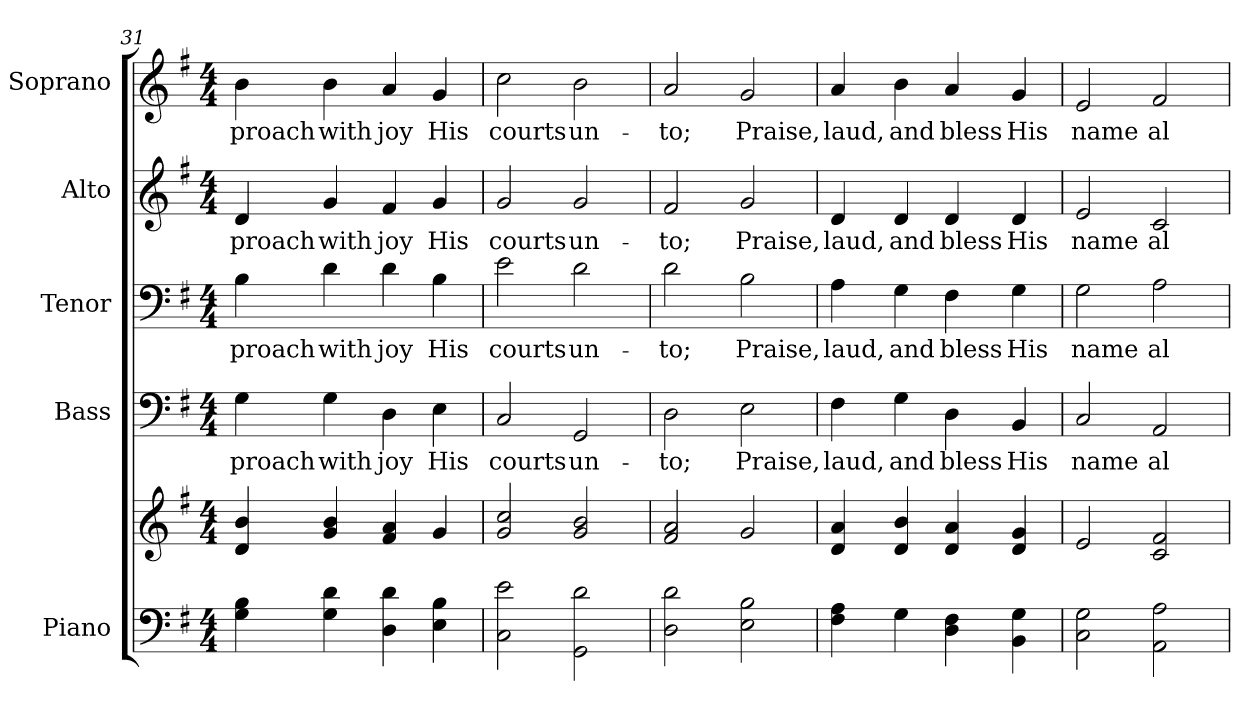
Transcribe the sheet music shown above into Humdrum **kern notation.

**kern	**kern	**kern	**text	**kern	**text	**kern	**text	**kern	**text
*part5	*part5	*part4	*part4	*part3	*part3	*part2	*part2	*part1	*part1
*staff6	*staff5	*staff4	*staff4	*staff3	*staff3	*staff2	*staff2	*staff1	*staff1
*I"Piano	*	*I"Bass	*	*I"Tenor	*	*I"Alto	*	*I"Soprano	*
*I'Pno.	*	*I'B.	*	*I'T.	*	*I'A.	*	*I'S.	*
*clefF4	*clefG2	*clefF4	*	*clefF4	*	*clefG2	*	*clefG2	*
*k[f#]	*k[f#]	*k[f#]	*	*k[f#]	*	*k[f#]	*	*k[f#]	*
*G:	*G:	*G:	*	*G:	*	*G:	*	*G:	*
*M4/4	*M4/4	*M4/4	*	*M4/4	*	*M4/4	*	*M4/4	*
=31	=31	=31	=31	=31	=31	=31	=31	=31	=31
!	!	!	!LO:LY:b:color=#000000	!	!	!	!	!	!
!	!	!	!	!	!LO:LY:b:color=#000000	!	!	!	!
!	!	!	!	!	!	!	!LO:LY:b:color=#000000	!	!
!	!	!	!	!	!	!	!	!	!LO:LY:b:color=#000000
4Gi\ 4Bi	4di/ 4bi	4Gi\	-proach	4Bi\	-proach	4di/	-proach	4bi\	-proach
!	!	!	!LO:LY:b:color=#000000	!	!	!	!	!	!
!	!	!	!	!	!LO:LY:b:color=#000000	!	!	!	!
!	!	!	!	!	!	!	!LO:LY:b:color=#000000	!	!
!	!	!	!	!	!	!	!	!	!LO:LY:b:color=#000000
4Gi\ 4di	4gi/ 4bi	4Gi\	with	4di\	with	4gi/	with	4bi\	with
!	!	!	!LO:LY:b:color=#000000	!	!	!	!	!	!
!	!	!	!	!	!LO:LY:b:color=#000000	!	!	!	!
!	!	!	!	!	!	!	!LO:LY:b:color=#000000	!	!
!	!	!	!	!	!	!	!	!	!LO:LY:b:color=#000000
4Di\ 4di	4f#i/ 4ai	4Di\	joy	4di\	joy	4f#i/	joy	4ai/	joy
!	!	!	!LO:LY:b:color=#000000	!	!	!	!	!	!
!	!	!	!	!	!LO:LY:b:color=#000000	!	!	!	!
!	!	!	!	!	!	!	!LO:LY:b:color=#000000	!	!
!	!	!	!	!	!	!	!	!	!LO:LY:b:color=#000000
4Ei\ 4Bi	4gi/	4Ei\	His	4Bi\	His	4gi/	His	4gi/	His
=32	=32	=32	=32	=32	=32	=32	=32	=32	=32
!	!	!	!LO:LY:b:color=#000000	!	!	!	!	!	!
!	!	!	!	!	!LO:LY:b:color=#000000	!	!	!	!
!	!	!	!	!	!	!	!LO:LY:b:color=#000000	!	!
!	!	!	!	!	!	!	!	!	!LO:LY:b:color=#000000
2Ci\ 2ei	2gi/ 2cci	2Ci/	courts	2ei\	courts	2gi/	courts	2cci\	courts
!	!	!	!LO:LY:b:color=#000000	!	!	!	!	!	!
!	!	!	!	!	!LO:LY:b:color=#000000	!	!	!	!
!	!	!	!	!	!	!	!LO:LY:b:color=#000000	!	!
!	!	!	!	!	!	!	!	!	!LO:LY:b:color=#000000
2GGi\ 2di	2gi/ 2bi	2GGi/	un-	2di\	un-	2gi/	un-	2bi\	un-
!!LO:PB:g=z
=33	=33	=33	=33	=33	=33	=33	=33	=33	=33
!	!	!	!LO:LY:b:color=#000000	!	!	!	!	!	!
!	!	!	!	!	!LO:LY:b:color=#000000	!	!	!	!
!	!	!	!	!	!	!	!LO:LY:b:color=#000000	!	!
!	!	!	!	!	!	!	!	!	!LO:LY:b:color=#000000
2Di\ 2di	2f#i/ 2ai	2Di\	-to;	2di\	-to;	2f#i/	-to;	2ai/	-to;
!	!	!	!LO:LY:b:color=#000000	!	!	!	!	!	!
!	!	!	!	!	!LO:LY:b:color=#000000	!	!	!	!
!	!	!	!	!	!	!	!LO:LY:b:color=#000000	!	!
!	!	!	!	!	!	!	!	!	!LO:LY:b:color=#000000
2Ei\ 2Bi	2gi/	2Ei\	Praise,	2Bi\	Praise,	2gi/	Praise,	2gi/	Praise,
=34	=34	=34	=34	=34	=34	=34	=34	=34	=34
!	!	!	!LO:LY:b:color=#000000	!	!	!	!	!	!
!	!	!	!	!	!LO:LY:b:color=#000000	!	!	!	!
!	!	!	!	!	!	!	!LO:LY:b:color=#000000	!	!
!	!	!	!	!	!	!	!	!	!LO:LY:b:color=#000000
4F#i\ 4Ai	4di/ 4ai	4F#i\	laud,	4Ai\	laud,	4di/	laud,	4ai/	laud,
!	!	!	!LO:LY:b:color=#000000	!	!	!	!	!	!
!	!	!	!	!	!LO:LY:b:color=#000000	!	!	!	!
!	!	!	!	!	!	!	!LO:LY:b:color=#000000	!	!
!	!	!	!	!	!	!	!	!	!LO:LY:b:color=#000000
4Gi\	4di/ 4bi	4Gi\	and	4Gi\	and	4di/	and	4bi\	and
!	!	!	!LO:LY:b:color=#000000	!	!	!	!	!	!
!	!	!	!	!	!LO:LY:b:color=#000000	!	!	!	!
!	!	!	!	!	!	!	!LO:LY:b:color=#000000	!	!
!	!	!	!	!	!	!	!	!	!LO:LY:b:color=#000000
4Di\ 4F#i	4di/ 4ai	4Di\	bless	4F#i\	bless	4di/	bless	4ai/	bless
!	!	!	!LO:LY:b:color=#000000	!	!	!	!	!	!
!	!	!	!	!	!LO:LY:b:color=#000000	!	!	!	!
!	!	!	!	!	!	!	!LO:LY:b:color=#000000	!	!
!	!	!	!	!	!	!	!	!	!LO:LY:b:color=#000000
4BBi\ 4Gi	4di/ 4gi	4BBi/	His	4Gi\	His	4di/	His	4gi/	His
=35	=35	=35	=35	=35	=35	=35	=35	=35	=35
!	!	!	!LO:LY:b:color=#000000	!	!	!	!	!	!
!	!	!	!	!	!LO:LY:b:color=#000000	!	!	!	!
!	!	!	!	!	!	!	!LO:LY:b:color=#000000	!	!
!	!	!	!	!	!	!	!	!	!LO:LY:b:color=#000000
2Ci\ 2Gi	2ei/	2Ci/	name	2Gi\	name	2ei/	name	2ei/	name
!	!	!	!LO:LY:b:color=#000000	!	!	!	!	!	!
!	!	!	!	!	!LO:LY:b:color=#000000	!	!	!	!
!	!	!	!	!	!	!	!LO:LY:b:color=#000000	!	!
!	!	!	!	!	!	!	!	!	!LO:LY:b:color=#000000
2AAi\ 2Ai	2ci/ 2f#i	2AAi/	al-	2Ai\	al-	2ci/	al-	2f#i/	al-
=	=	=	=	=	=	=	=	=	=
*-	*-	*-	*-	*-	*-	*-	*-	*-	*-
